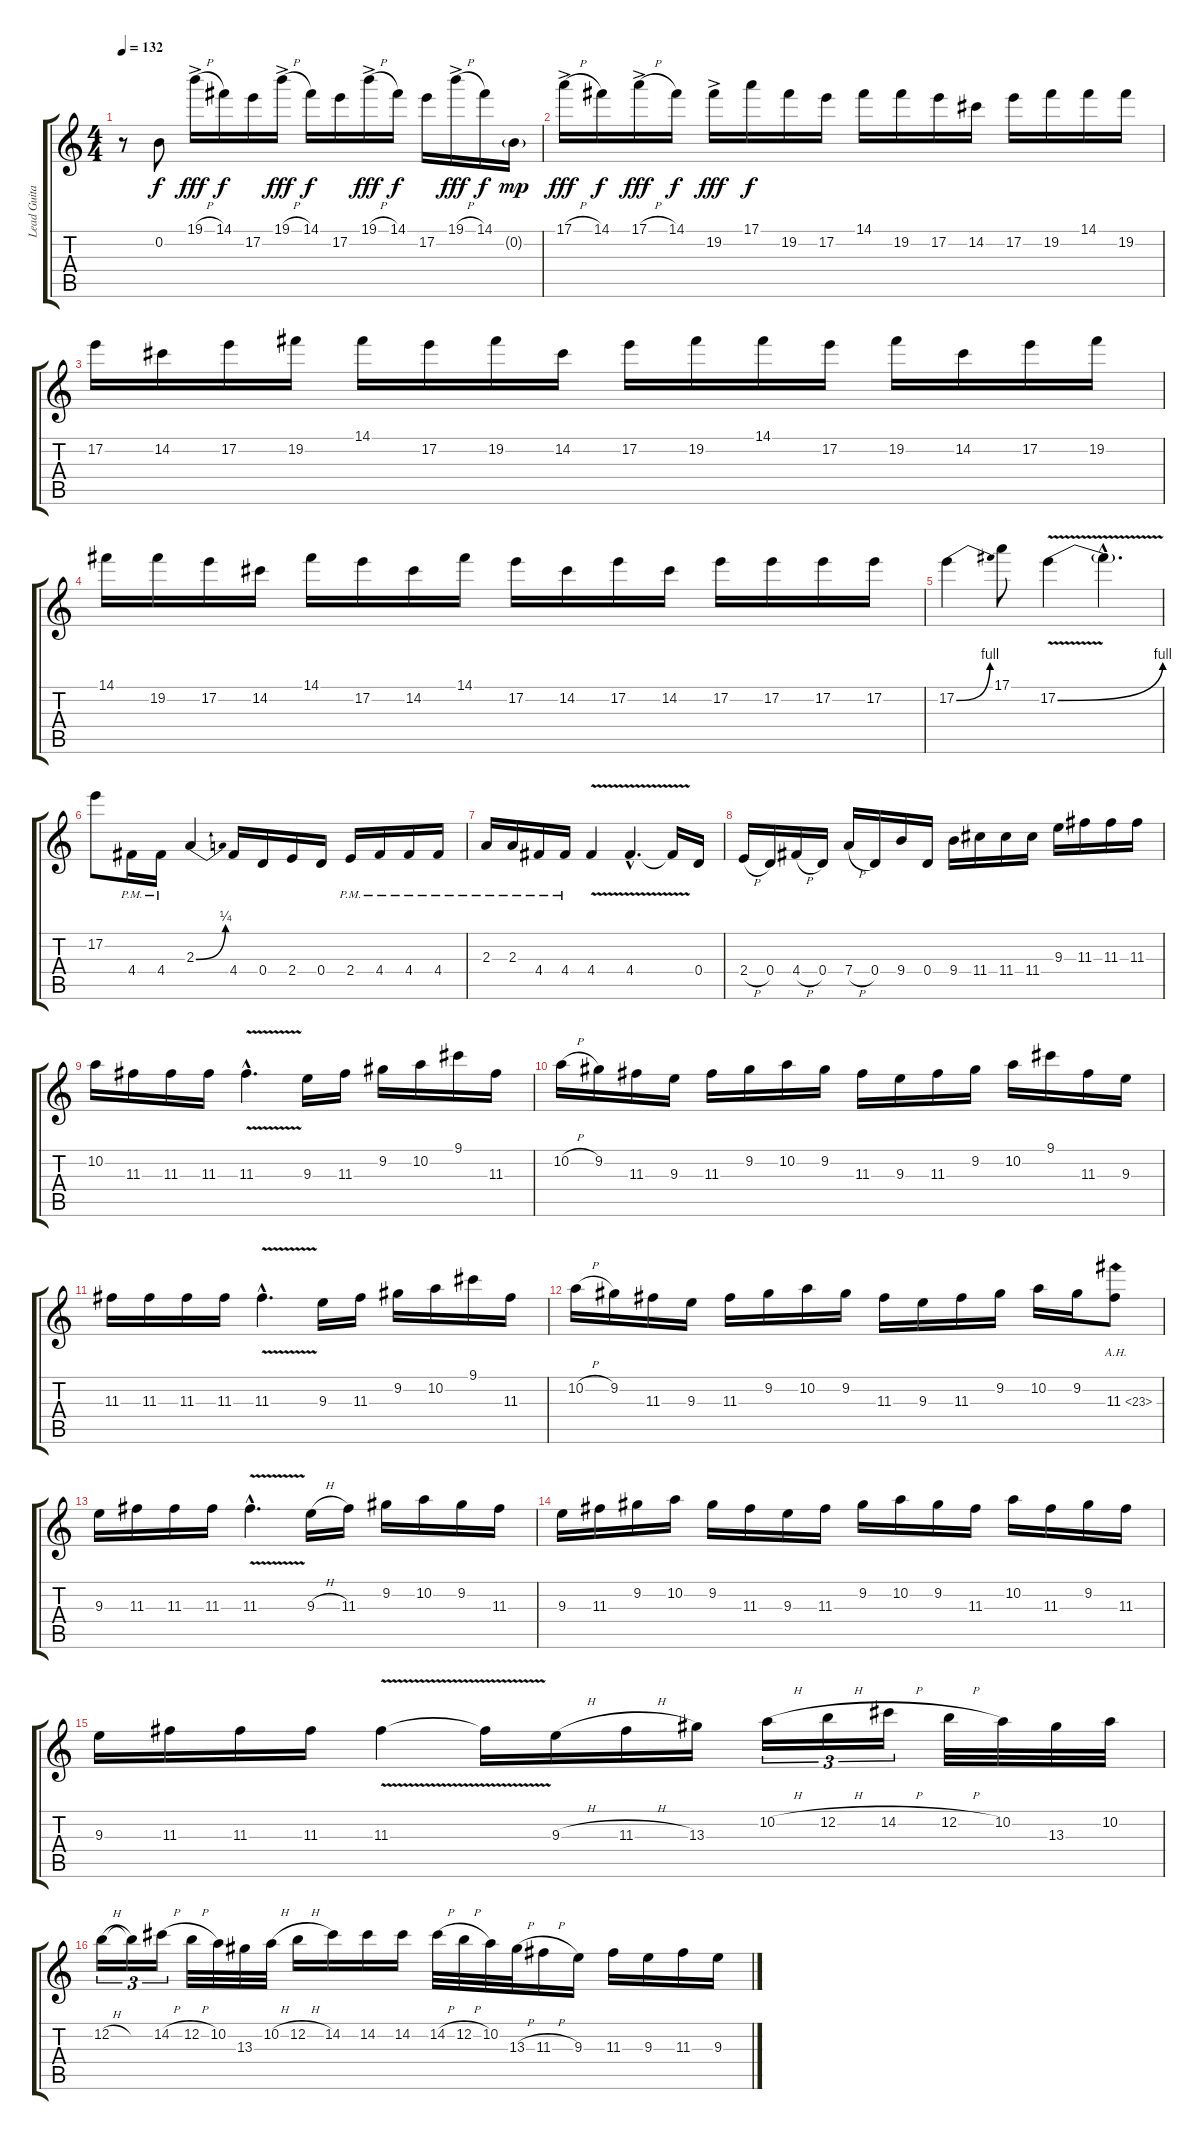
\track ("Lead Guitar" "Lead Guita") {instrument distortionguitar}
\staff {score tabs}
\tuning (E4 B3 G3 D3 A2 E2) {hide}
\ts (4 4)
\tempo 132
\clef g2
\ks c
r.8{dy f} 0.2.8 19.1{h ac}.16{dy fff} 14.1.16{dy f} 17.2.16 19.1{h ac}.16{dy fff} 14.1.16{dy f} 17.2.16 19.1{h ac}.16{dy fff} 14.1.16{dy f} 17.2.16 19.1{h ac}.16{dy fff} 14.1.16{dy f} 0.2{g}.16{dy mp} |
17.1{h ac}.16{dy fff} 14.1.16{dy f} 17.1{h ac}.16{dy fff} 14.1.16{dy f} 19.2{ac}.16{dy fff} 17.1.16{dy f} 19.2.16 17.2.16 14.1.16 19.2.16 17.2.16 14.2.16 17.2.16 19.2.16 14.1.16 19.2.16 |
17.2.16 14.2.16 17.2.16 19.2.16 14.1.16 17.2.16 19.2.16 14.2.16 17.2.16 19.2.16 14.1.16 17.2.16 19.2.16 14.2.16 17.2.16 19.2.16 |
14.1.16 19.2.16 17.2.16 14.2.16 14.1.16 17.2.16 14.2.16 14.1.16 17.2.16 14.2.16 17.2.16 14.2.16 17.2.16 17.2.16 17.2.16 17.2.16 |
17.2{be (bend 0 0 60 4)}.4 17.1.8 17.2{be (bend 0 0 60 4) v}.4 17.2{hac t}.4{d} |
17.2.8 4.4{pm}.16 4.4{pm}.16 2.3{be (bend 0 0 60 1)}.4 4.4.16 0.4.16 2.4.16 0.4.16 2.4{pm}.16 4.4{pm}.16 4.4{pm}.16 4.4{pm}.16 |
2.3{pm}.16 2.3{pm}.16 4.4{pm}.16 4.4{pm}.16 4.4{v}.4 4.4{v hac}.4{d} 4.4{t}.16 0.4.16 |
2.4{h}.16 0.4.16 4.4{h}.16 0.4.16 7.4{h}.16 0.4.16 9.4.16 0.4.16 9.4.16 11.4.16 11.4.16 11.4.16 9.3.16 11.3.16 11.3.16 11.3.16 |
10.2.16 11.3.16 11.3.16 11.3.16 11.3{v hac}.4{d} 9.3.16 11.3.16 9.2.16 10.2.16 9.1.16 11.3.16 |
10.2{h}.16 9.2.16 11.3.16 9.3.16 11.3.16 9.2.16 10.2.16 9.2.16 11.3.16 9.3.16 11.3.16 9.2.16 10.2.16 9.1.16 11.3.16 9.3.16 |
11.3.16 11.3.16 11.3.16 11.3.16 11.3{v hac}.4{d} 9.3.16 11.3.16 9.2.16 10.2.16 9.1.16 11.3.16 |
10.2{h}.16 9.2.16 11.3.16 9.3.16 11.3.16 9.2.16 10.2.16 9.2.16 11.3.16 9.3.16 11.3.16 9.2.16 10.2.16 9.2.16 11.3{ah 12}.8 |
9.3.16 11.3.16 11.3.16 11.3.16 11.3{v hac}.4{d} 9.3{h}.16 11.3.16 9.2.16 10.2.16 9.2.16 11.3.16 |
9.3.16 11.3.16 9.2.16 10.2.16 9.2.16 11.3.16 9.3.16 11.3.16 9.2.16 10.2.16 9.2.16 11.3.16 10.2.16 11.3.16 9.2.16 11.3.16 |
9.3.16{volume 0} 11.3.16 11.3.16 11.3.16 11.3{v}.4 11.3{t}.16 9.3{h}.16 11.3{h}.16 13.3.16 10.2{h}.16{tu (3 2)} 12.2{h}.16{tu (3 2)} 14.2{h}.16{tu (3 2)} 12.2{h}.32 10.2.32 13.3.32 10.2.32 |
12.2{h}.16{tu (3 2)} 12.2{t}.16{tu (3 2)} 14.2{h}.16{tu (3 2)} 12.2{h}.32 10.2.32 13.3.32 10.2{h}.32 12.2{h}.16 14.2.16 14.2.16 14.2.16 14.2{h}.32 12.2{h}.32 10.2.32 13.3{h}.32 11.3{h}.16 9.3.16 11.3.16 9.3.16 11.3.16 9.3.16
